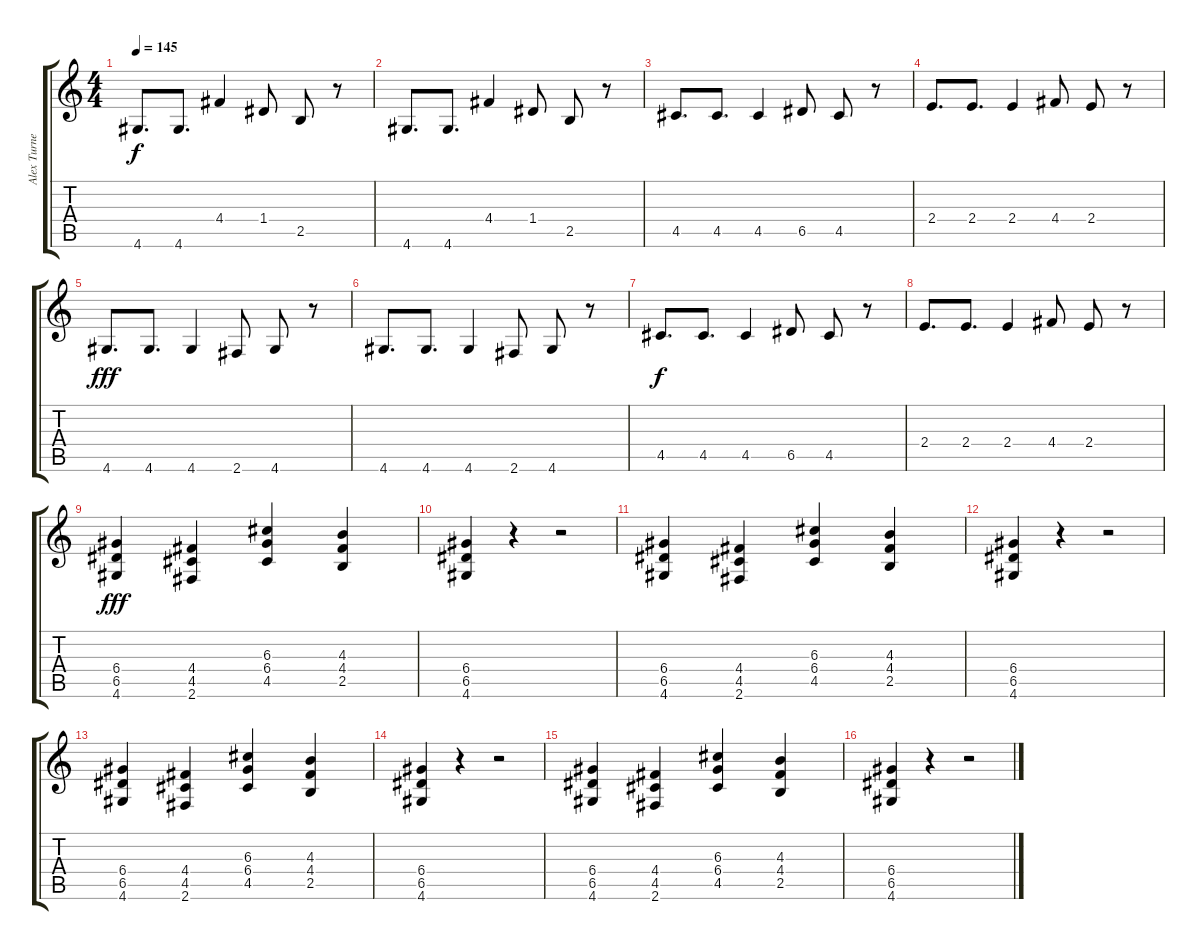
\track ("Alex Turner" "Alex Turne") {instrument distortionguitar}
\staff {score tabs}
\tuning (E4 B3 G3 D3 A2 E2) {hide}
\ts (4 4)
\tempo 145
\clef g2
\ks c
4.6.8{d dy f} 4.6.8{d} 4.4.4 1.4.8 2.5.8 r.8 |
4.6.8{d} 4.6.8{d} 4.4.4 1.4.8 2.5.8 r.8 |
4.5.8{d} 4.5.8{d} 4.5.4 6.5.8 4.5.8 r.8 |
2.4.8{d} 2.4.8{d} 2.4.4 4.4.8 2.4.8 r.8 |
4.6.8{d dy fff} 4.6.8{d} 4.6.4 2.6.8 4.6.8 r.8 |
4.6.8{d} 4.6.8{d} 4.6.4 2.6.8 4.6.8 r.8 |
4.5.8{d dy f} 4.5.8{d} 4.5.4 6.5.8 4.5.8 r.8 |
2.4.8{d} 2.4.8{d} 2.4.4 4.4.8 2.4.8 r.8 |
(6.4 6.5 4.6).4{dy fff} (4.4 4.5 2.6).4 (6.3 6.4 4.5).4 (4.3 4.4 2.5).4 |
(6.4 6.5 4.6).4 r.4 r.2 |
(6.4 6.5 4.6).4 (4.4 4.5 2.6).4 (6.3 6.4 4.5).4 (4.3 4.4 2.5).4 |
(6.4 6.5 4.6).4 r.4 r.2 |
(6.4 6.5 4.6).4 (4.4 4.5 2.6).4 (6.3 6.4 4.5).4 (4.3 4.4 2.5).4 |
(6.4 6.5 4.6).4 r.4 r.2 |
(6.4 6.5 4.6).4 (4.4 4.5 2.6).4 (6.3 6.4 4.5).4 (4.3 4.4 2.5).4 |
(6.4 6.5 4.6).4 r.4 r.2
